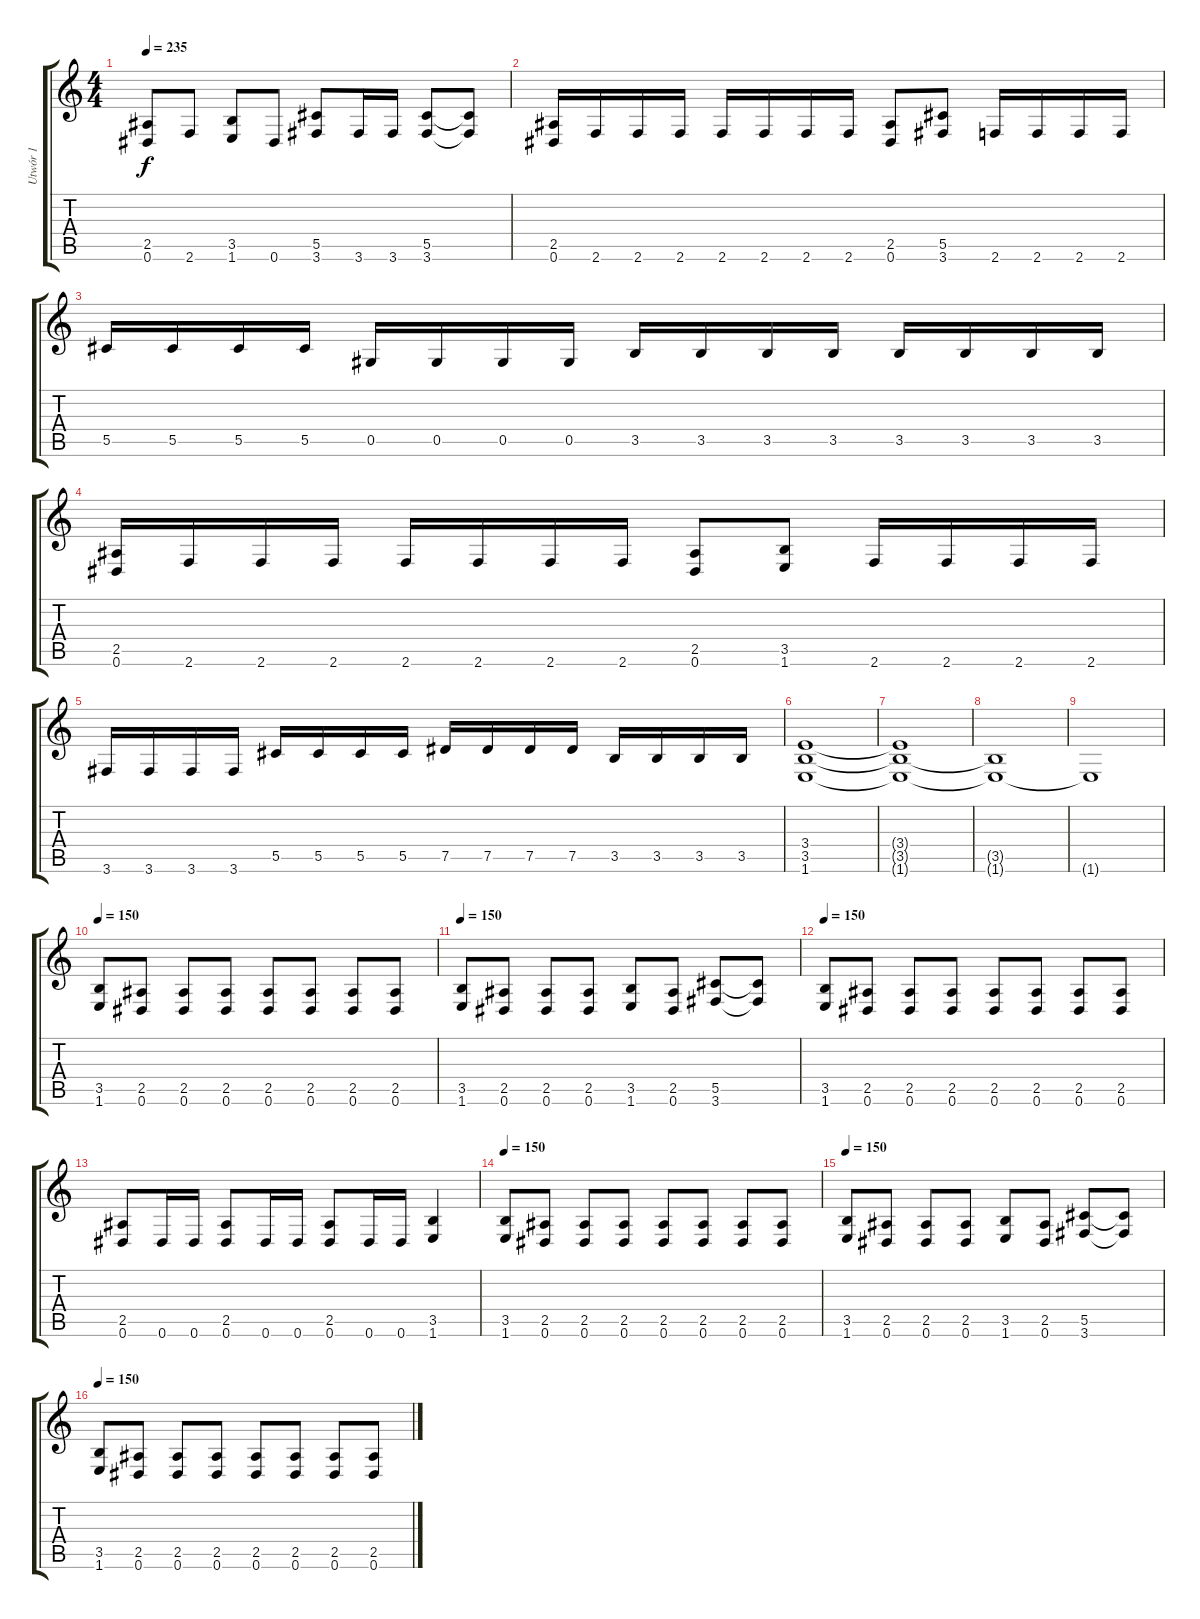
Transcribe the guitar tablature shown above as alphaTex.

\track ("Utwór 1" "Utwór 1") {instrument distortionguitar}
\staff {score tabs}
\tuning (Eb4 Bb3 Gb3 Db3 Ab2 Eb2) {hide}
\ts (4 4)
\tempo 235
\clef g2
\ks c
(2.5 0.6).8{dy f} 2.6.8 (3.5 1.6).8 0.6.8 (5.5 3.6).8 3.6.16 3.6.16 (5.5 3.6).8 (5.5{t} 3.6{t}).8 |
(2.5 0.6).16 2.6.16 2.6.16 2.6.16 2.6.16 2.6.16 2.6.16 2.6.16 (2.5 0.6).8 (5.5 3.6).8 2.6.16 2.6.16 2.6.16 2.6.16 |
5.5.16 5.5.16 5.5.16 5.5.16 0.5.16 0.5.16 0.5.16 0.5.16 3.5.16 3.5.16 3.5.16 3.5.16 3.5.16 3.5.16 3.5.16 3.5.16 |
(2.5 0.6).16 2.6.16 2.6.16 2.6.16 2.6.16 2.6.16 2.6.16 2.6.16 (2.5 0.6).8 (3.5 1.6).8 2.6.16 2.6.16 2.6.16 2.6.16 |
3.6.16 3.6.16 3.6.16 3.6.16 5.5.16 5.5.16 5.5.16 5.5.16 7.5.16 7.5.16 7.5.16 7.5.16 3.5.16 3.5.16 3.5.16 3.5.16 |
(3.4 3.5 1.6).1 |
(3.4{t} 3.5{t} 1.6{t}).1 |
(3.5{t} 1.6{t}).1 |
1.6{t}.1 |
\tempo 150
(3.5 1.6).8 (2.5 0.6).8 (2.5 0.6).8 (2.5 0.6).8 (2.5 0.6).8 (2.5 0.6).8 (2.5 0.6).8 (2.5 0.6).8 |
\tempo 150
(3.5 1.6).8 (2.5 0.6).8 (2.5 0.6).8 (2.5 0.6).8 (3.5 1.6).8 (2.5 0.6).8 (5.5 3.6).8 (5.5{t} 3.6{t}).8 |
\tempo 150
(3.5 1.6).8 (2.5 0.6).8 (2.5 0.6).8 (2.5 0.6).8 (2.5 0.6).8 (2.5 0.6).8 (2.5 0.6).8 (2.5 0.6).8 |
(2.5 0.6).8 0.6.16 0.6.16 (2.5 0.6).8 0.6.16 0.6.16 (2.5 0.6).8 0.6.16 0.6.16 (3.5 1.6).4 |
\tempo 150
(3.5 1.6).8 (2.5 0.6).8 (2.5 0.6).8 (2.5 0.6).8 (2.5 0.6).8 (2.5 0.6).8 (2.5 0.6).8 (2.5 0.6).8 |
\tempo 150
(3.5 1.6).8 (2.5 0.6).8 (2.5 0.6).8 (2.5 0.6).8 (3.5 1.6).8 (2.5 0.6).8 (5.5 3.6).8 (5.5{t} 3.6{t}).8 |
\tempo 150
(3.5 1.6).8 (2.5 0.6).8 (2.5 0.6).8 (2.5 0.6).8 (2.5 0.6).8 (2.5 0.6).8 (2.5 0.6).8 (2.5 0.6).8
